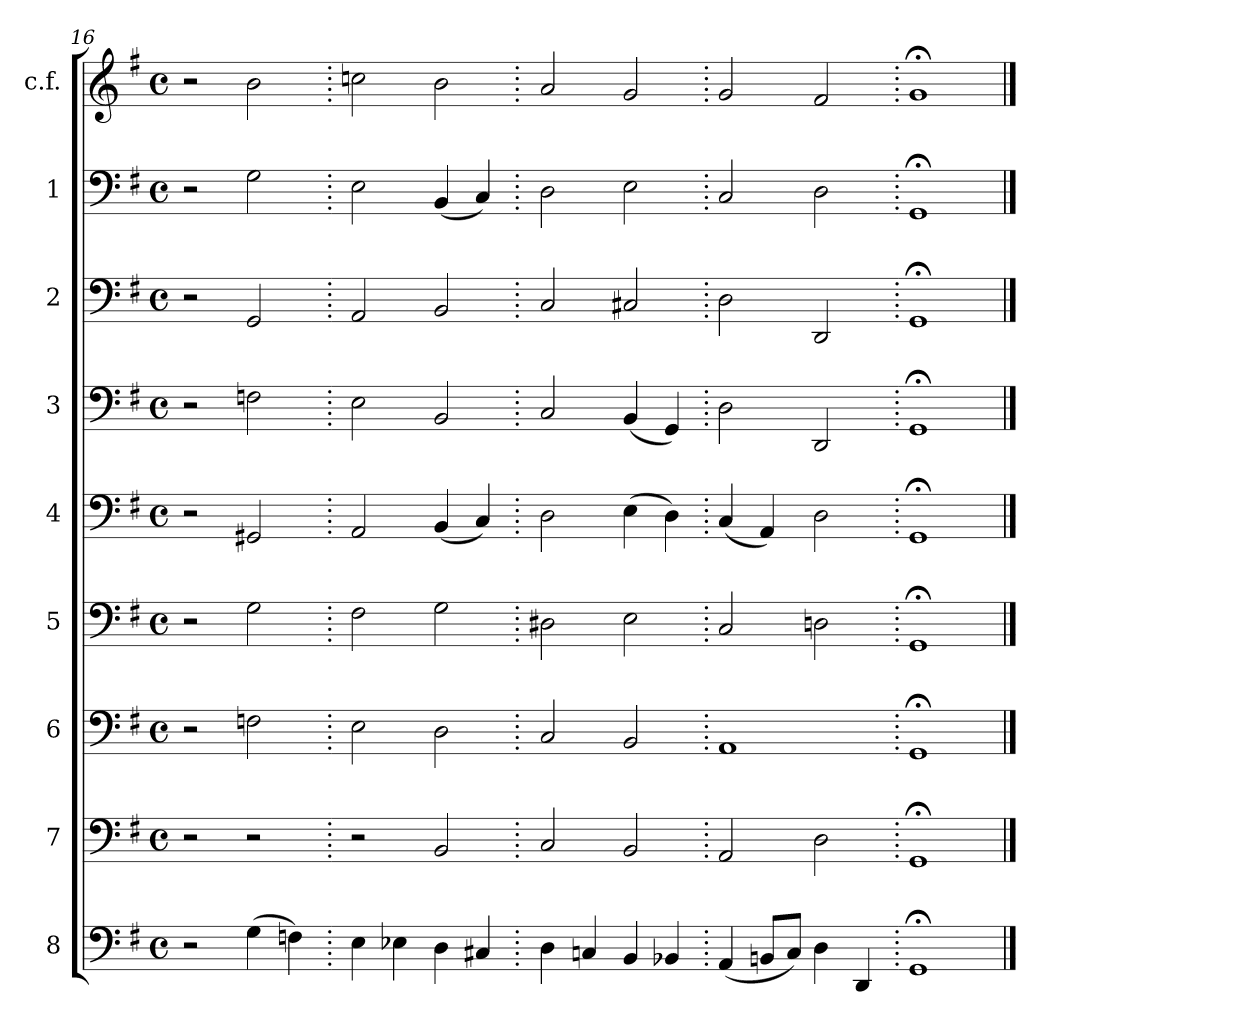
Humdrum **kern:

**kern	**kern	**kern	**kern	**kern	**kern	**kern	**kern	**kern
*part9	*part8	*part7	*part6	*part5	*part4	*part3	*part2	*part1
*staff9	*staff8	*staff7	*staff6	*staff5	*staff4	*staff3	*staff2	*staff1
*I"8	*I"7	*I"6	*I"5	*I"4	*I"3	*I"2	*I"1	*I"c.f.
*	*	*	*	*	*	*I'1	*	*
*clefF4	*clefF4	*clefF4	*clefF4	*clefF4	*clefF4	*clefF4	*clefF4	*clefG2
*k[f#]	*k[f#]	*k[f#]	*k[f#]	*k[f#]	*k[f#]	*k[f#]	*k[f#]	*k[f#]
*G:	*G:	*G:	*G:	*G:	*G:	*G:	*G:	*G:
*M4/4	*M4/4	*M4/4	*M4/4	*M4/4	*M4/4	*M4/4	*M4/4	*M4/4
*met(c)	*met(c)	*met(c)	*met(c)	*met(c)	*met(c)	*met(c)	*met(c)	*met(c)
=16	=16	=16	=16	=16	=16	=16	=16	=16
2r	2r	2r	2r	2r	2r	2r	2r	2r
(4G	2r	2Fn	2G	2GG#X	2Fn	2GG	2G	2b
4Fn)	.	.	.	.	.	.	.	.
=17.	=17.	=17.	=17.	=17.	=17.	=17.	=17.	=17.
4E	2r	2E	2F#	2AA	2E	2AA	2E	2ccn
4E-X	.	.	.	.	.	.	.	.
4D	2BB	2D	2G	(4BB	2BB	2BB	(4BB	2b
4C#X	.	.	.	4C)	.	.	4C)	.
=18.	=18.	=18.	=18.	=18.	=18.	=18.	=18.	=18.
4D	2C	2C	2D#X	2D	2C	2C	2D	2a
4Cn	.	.	.	.	.	.	.	.
4BB	2BB	2BB	2E	(4E	(4BB	2C#X	2E	2g
4BB-X	.	.	.	4D)	4GG)	.	.	.
=19.	=19.	=19.	=19.	=19.	=19.	=19.	=19.	=19.
(4AA	2AA	1AA	2C	(4C	2D	2D	2C	2g
8BBnL	.	.	.	4AA)	.	.	.	.
8CJ)	.	.	.	.	.	.	.	.
4D	2D	.	2Dn	2D	2DD	2DD	2D	2f#
4DD	.	.	.	.	.	.	.	.
=20.	=20.	=20.	=20.	=20.	=20.	=20.	=20.	=20.
1GG;<	1GG;<	1GG;<	1GG;<	1GG;<	1GG;<	1GG;<	1GG;<	1g;<
==	==	==	==	==	==	==	==	==
*-	*-	*-	*-	*-	*-	*-	*-	*-
